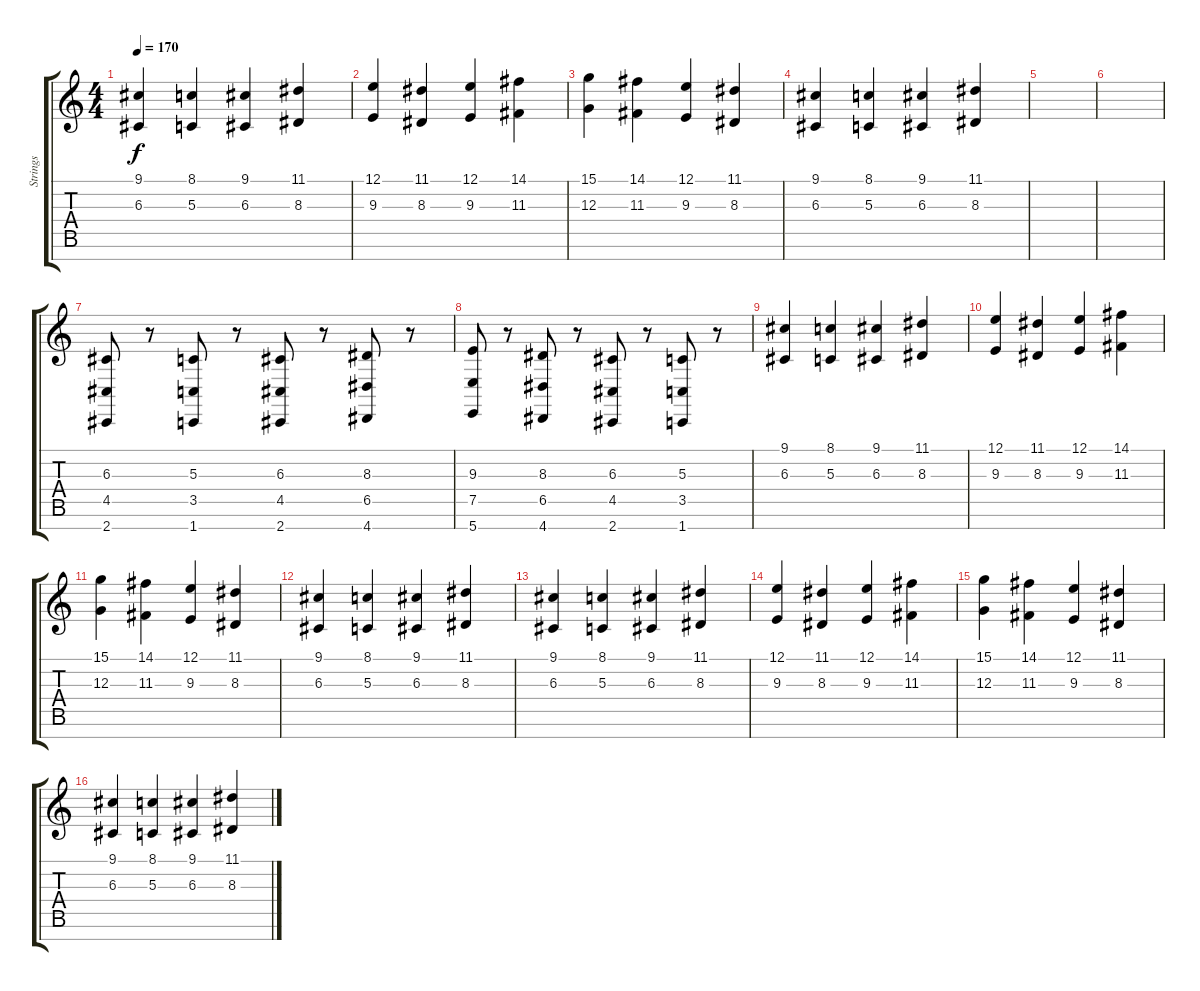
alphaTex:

\track ("Strings" "Strings") {instrument stringensemble1}
\staff {score tabs}
\tuning (E4 B3 G3 D3 A2 E2 B1) {hide}
\ts (4 4)
\tempo 170
\clef g2
\ks c
(9.1 6.3).4{dy f} (8.1 5.3).4 (9.1 6.3).4 (11.1 8.3).4 |
(12.1 9.3).4 (11.1 8.3).4 (12.1 9.3).4 (14.1 11.3).4 |
(15.1 12.3).4 (14.1 11.3).4 (12.1 9.3).4 (11.1 8.3).4 |
(9.1 6.3).4 (8.1 5.3).4 (9.1 6.3).4 (11.1 8.3).4 |
|
|
(6.3 4.5 2.7).8 r.8 (5.3 3.5 1.7).8 r.8 (6.3 4.5 2.7).8 r.8 (8.3 6.5 4.7).8 r.8 |
(9.3 7.5 5.7).8 r.8 (8.3 6.5 4.7).8 r.8 (6.3 4.5 2.7).8 r.8 (5.3 3.5 1.7).8 r.8 |
(9.1 6.3).4 (8.1 5.3).4 (9.1 6.3).4 (11.1 8.3).4 |
(12.1 9.3).4 (11.1 8.3).4 (12.1 9.3).4 (14.1 11.3).4 |
(15.1 12.3).4 (14.1 11.3).4 (12.1 9.3).4 (11.1 8.3).4 |
(9.1 6.3).4 (8.1 5.3).4 (9.1 6.3).4 (11.1 8.3).4 |
(9.1 6.3).4 (8.1 5.3).4 (9.1 6.3).4 (11.1 8.3).4 |
(12.1 9.3).4 (11.1 8.3).4 (12.1 9.3).4 (14.1 11.3).4 |
(15.1 12.3).4 (14.1 11.3).4 (12.1 9.3).4 (11.1 8.3).4 |
(9.1 6.3).4 (8.1 5.3).4 (9.1 6.3).4 (11.1 8.3).4
